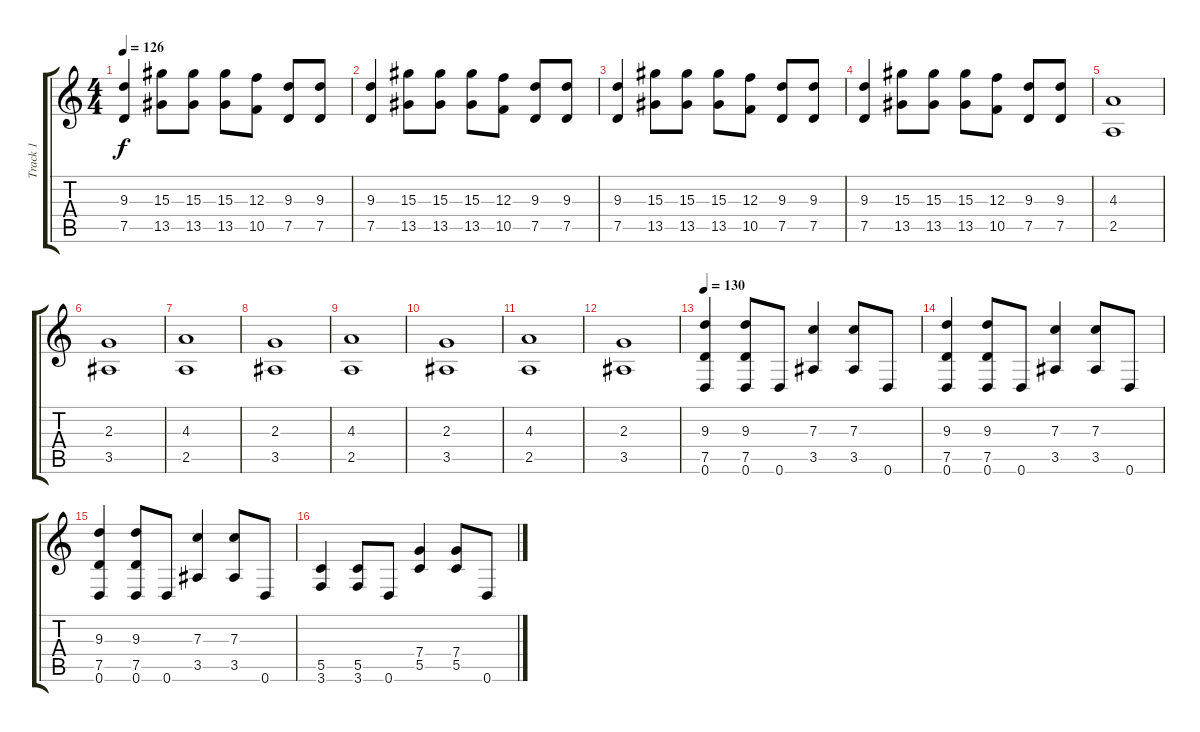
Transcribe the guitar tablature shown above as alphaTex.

\track ("Track 1" "Track 1") {instrument distortionguitar}
\staff {score tabs}
\tuning (D4 A3 F3 C3 G2 D2) {hide}
\ts (4 4)
\tempo 126
\clef g2
\ks c
(9.3 7.5).4{dy f} (15.3 13.5).8 (15.3 13.5).8 (15.3 13.5).8 (12.3 10.5).8 (9.3 7.5).8 (9.3 7.5).8 |
(9.3 7.5).4 (15.3 13.5).8 (15.3 13.5).8 (15.3 13.5).8 (12.3 10.5).8 (9.3 7.5).8 (9.3 7.5).8 |
(9.3 7.5).4 (15.3 13.5).8 (15.3 13.5).8 (15.3 13.5).8 (12.3 10.5).8 (9.3 7.5).8 (9.3 7.5).8 |
(9.3 7.5).4 (15.3 13.5).8 (15.3 13.5).8 (15.3 13.5).8 (12.3 10.5).8 (9.3 7.5).8 (9.3 7.5).8 |
(4.3 2.5).1 |
(2.3 3.5).1 |
(4.3 2.5).1 |
(2.3 3.5).1 |
(4.3 2.5).1 |
(2.3 3.5).1 |
(4.3 2.5).1 |
(2.3 3.5).1 |
\tempo 130
(9.3 7.5 0.6).4 (9.3 7.5 0.6).8 0.6.8 (7.3 3.5).4 (7.3 3.5).8 0.6.8 |
(9.3 7.5 0.6).4 (9.3 7.5 0.6).8 0.6.8 (7.3 3.5).4 (7.3 3.5).8 0.6.8 |
(9.3 7.5 0.6).4 (9.3 7.5 0.6).8 0.6.8 (7.3 3.5).4 (7.3 3.5).8 0.6.8 |
(5.5 3.6).4 (5.5 3.6).8 0.6.8 (7.4 5.5).4 (7.4 5.5).8 0.6.8
